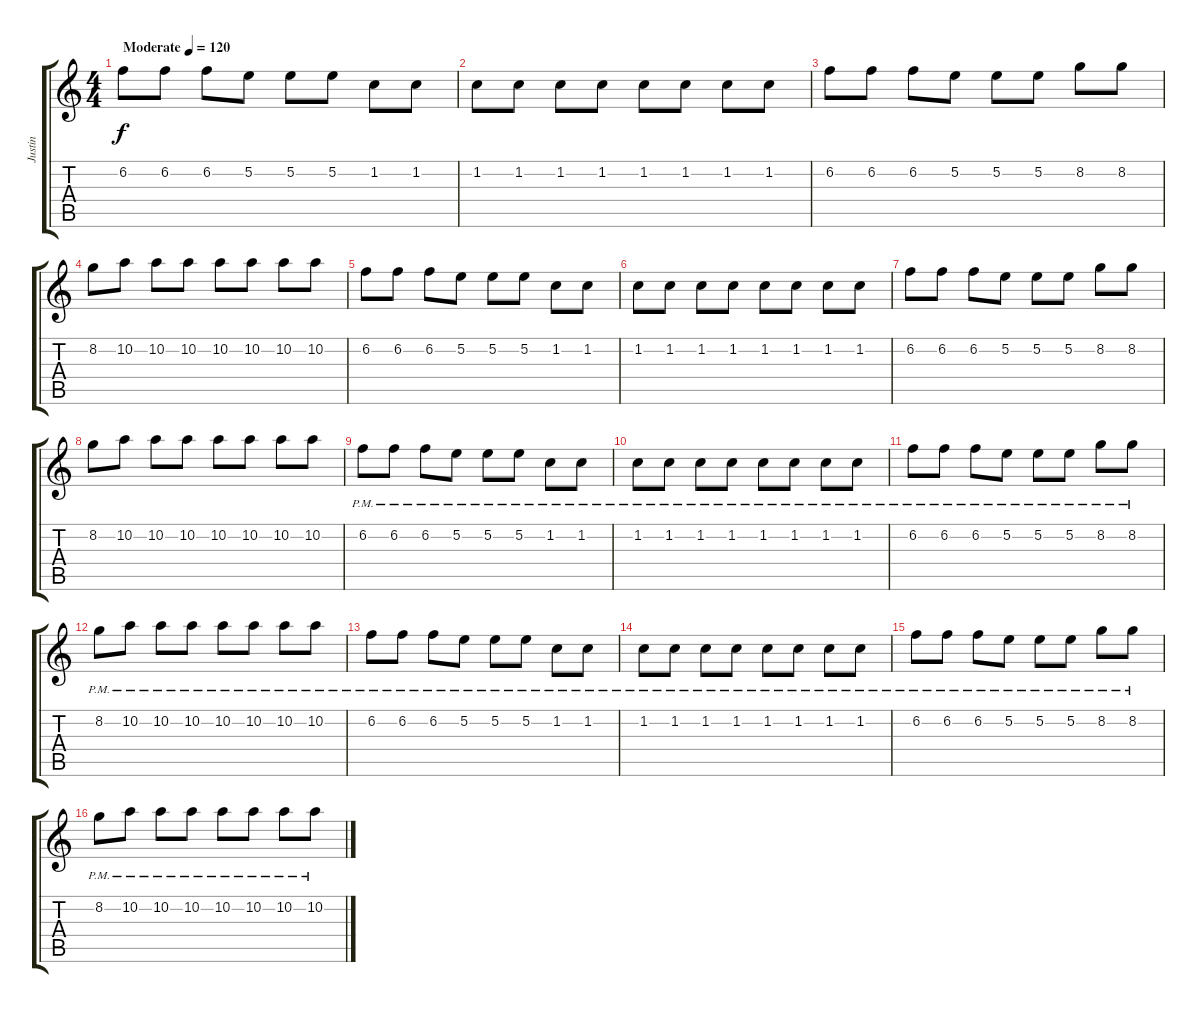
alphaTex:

\track ("Justin" "Justin") {instrument distortionguitar}
\staff {score tabs}
\tuning (E4 B3 G3 D3 A2 E2) {hide}
\ts (4 4)
\tempo (120 "Moderate")
\clef g2
\ks c
6.2.8{dy f instrument distortionguitar} 6.2.8 6.2.8 5.2.8 5.2.8 5.2.8 1.2.8 1.2.8 |
1.2.8 1.2.8 1.2.8 1.2.8 1.2.8 1.2.8 1.2.8 1.2.8 |
6.2.8 6.2.8 6.2.8 5.2.8 5.2.8 5.2.8 8.2.8 8.2.8 |
8.2.8 10.2.8 10.2.8 10.2.8 10.2.8 10.2.8 10.2.8 10.2.8 |
6.2.8 6.2.8 6.2.8 5.2.8 5.2.8 5.2.8 1.2.8 1.2.8 |
1.2.8 1.2.8 1.2.8 1.2.8 1.2.8 1.2.8 1.2.8 1.2.8 |
6.2.8 6.2.8 6.2.8 5.2.8 5.2.8 5.2.8 8.2.8 8.2.8 |
8.2.8 10.2.8 10.2.8 10.2.8 10.2.8 10.2.8 10.2.8 10.2.8 |
6.2{pm}.8 6.2{pm}.8 6.2{pm}.8 5.2{pm}.8 5.2{pm}.8 5.2{pm}.8 1.2{pm}.8 1.2{pm}.8 |
1.2{pm}.8 1.2{pm}.8 1.2{pm}.8 1.2{pm}.8 1.2{pm}.8 1.2{pm}.8 1.2{pm}.8 1.2{pm}.8 |
6.2{pm}.8 6.2{pm}.8 6.2{pm}.8 5.2{pm}.8 5.2{pm}.8 5.2{pm}.8 8.2{pm}.8 8.2{pm}.8 |
8.2{pm}.8 10.2{pm}.8 10.2{pm}.8 10.2{pm}.8 10.2{pm}.8 10.2{pm}.8 10.2{pm}.8 10.2{pm}.8 |
6.2{pm}.8 6.2{pm}.8 6.2{pm}.8 5.2{pm}.8 5.2{pm}.8 5.2{pm}.8 1.2{pm}.8 1.2{pm}.8 |
1.2{pm}.8 1.2{pm}.8 1.2{pm}.8 1.2{pm}.8 1.2{pm}.8 1.2{pm}.8 1.2{pm}.8 1.2{pm}.8 |
6.2{pm}.8 6.2{pm}.8 6.2{pm}.8 5.2{pm}.8 5.2{pm}.8 5.2{pm}.8 8.2{pm}.8 8.2{pm}.8 |
8.2{pm}.8 10.2{pm}.8 10.2{pm}.8 10.2{pm}.8 10.2{pm}.8 10.2{pm}.8 10.2{pm}.8 10.2{pm}.8
